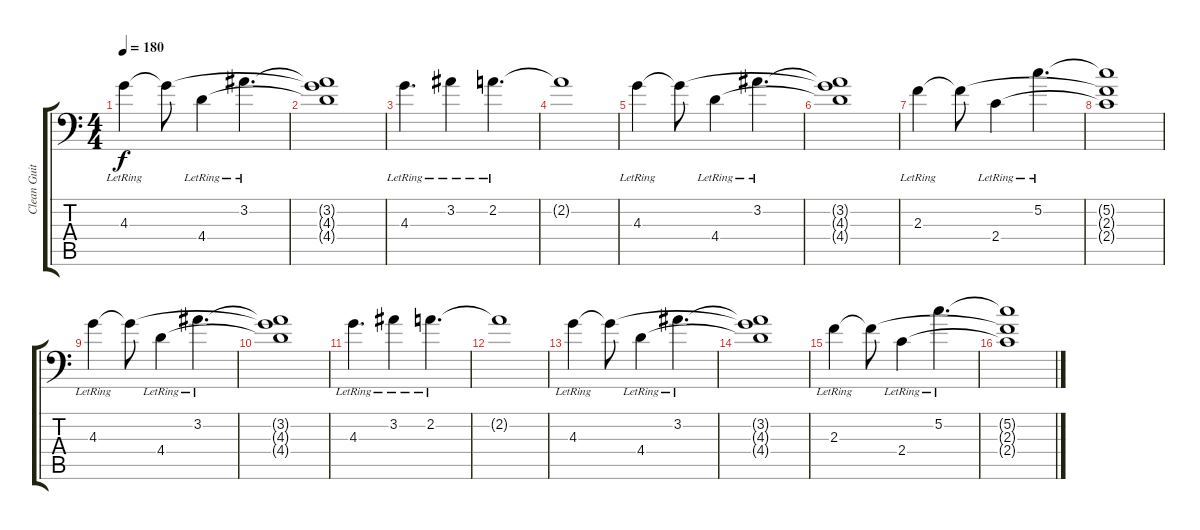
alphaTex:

\track ("Clean Guitar 2" "Clean Guit") {instrument acousticguitarsteel}
\staff {score tabs}
\tuning (C4 G3 Eb3 Bb2 F2 Bb1) {hide}
\ts (4 4)
\tempo 180
\clef f4
\ks c
4.3{lr}.4{dy f} 4.3{t}.8 4.4{lr}.4 3.2{lr}.4{d} |
(3.2{t} 4.3{t} 4.4{t}).1 |
4.3{lr}.4{d} 3.2{lr}.4 2.2{lr}.4{d} |
2.2{t}.1 |
4.3{lr}.4 4.3{t}.8 4.4{lr}.4 3.2{lr}.4{d} |
(3.2{t} 4.3{t} 4.4{t}).1 |
2.3{lr}.4 2.3{t}.8 2.4{lr}.4 5.2{lr}.4{d} |
(5.2{t} 2.3{t} 2.4{t}).1 |
4.3{lr}.4 4.3{t}.8 4.4{lr}.4 3.2{lr}.4{d} |
(3.2{t} 4.3{t} 4.4{t}).1 |
4.3{lr}.4{d} 3.2{lr}.4 2.2{lr}.4{d} |
2.2{t}.1 |
4.3{lr}.4 4.3{t}.8 4.4{lr}.4 3.2{lr}.4{d} |
(3.2{t} 4.3{t} 4.4{t}).1 |
2.3{lr}.4 2.3{t}.8 2.4{lr}.4 5.2{lr}.4{d} |
(5.2{t} 2.3{t} 2.4{t}).1
